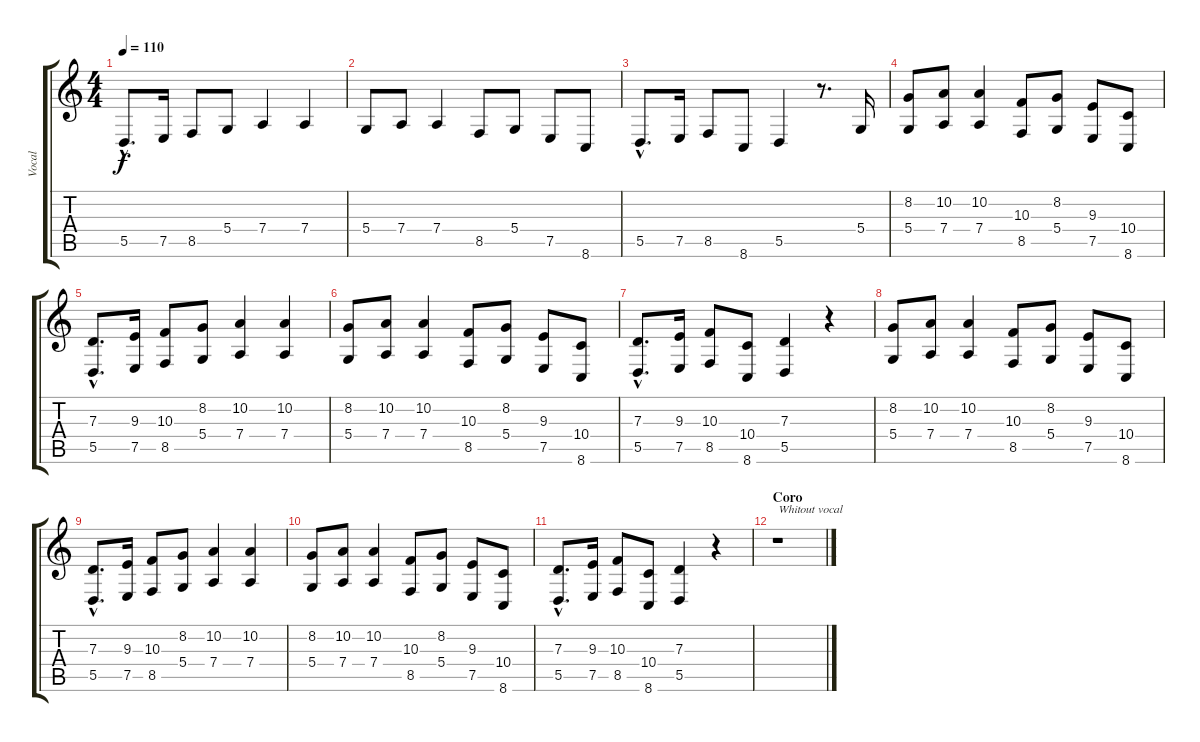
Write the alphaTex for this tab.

\track ("Vocal" "Vocal") {instrument choiraahs}
\staff {score tabs}
\tuning (E4 B3 G3 D3 A2 E2) {hide}
\ts (4 4)
\tempo 110
\clef g2
\ks c
5.5{hac}.8{d dy f} 7.5.16 8.5.8 5.4.8 7.4.4 7.4.4 |
5.4.8 7.4.8 7.4.4 8.5.8 5.4.8 7.5.8 8.6.8 |
5.5{hac}.8{d} 7.5.16 8.5.8 8.6.8 5.5.4 r.8{d} 5.4.16 |
(8.2 5.4).8 (10.2 7.4).8 (10.2 7.4).4 (10.3 8.5).8 (8.2 5.4).8 (9.3 7.5).8 (10.4 8.6).8 |
(7.3{hac} 5.5{hac}).8{d} (9.3 7.5).16 (10.3 8.5).8 (8.2 5.4).8 (10.2 7.4).4 (10.2 7.4).4 |
(8.2 5.4).8 (10.2 7.4).8 (10.2 7.4).4 (10.3 8.5).8 (8.2 5.4).8 (9.3 7.5).8 (10.4 8.6).8 |
(7.3{hac} 5.5{hac}).8{d} (9.3 7.5).16 (10.3 8.5).8 (10.4 8.6).8 (7.3 5.5).4 r.4 |
(8.2 5.4).8 (10.2 7.4).8 (10.2 7.4).4 (10.3 8.5).8 (8.2 5.4).8 (9.3 7.5).8 (10.4 8.6).8 |
(7.3{hac} 5.5{hac}).8{d} (9.3 7.5).16 (10.3 8.5).8 (8.2 5.4).8 (10.2 7.4).4 (10.2 7.4).4 |
(8.2 5.4).8 (10.2 7.4).8 (10.2 7.4).4 (10.3 8.5).8 (8.2 5.4).8 (9.3 7.5).8 (10.4 8.6).8 |
(7.3{hac} 5.5{hac}).8{d} (9.3 7.5).16 (10.3 8.5).8 (10.4 8.6).8 (7.3 5.5).4 r.4 |
\section ("" "Coro")
r.1{txt "Whitout vocal"}
